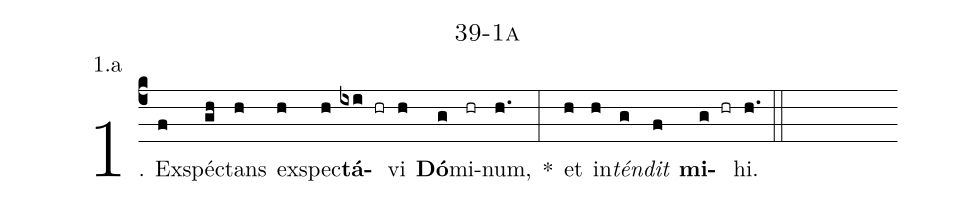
name: 39-1a;
annotation: 1.a;
%%
(c4)1. Ex(f)spéc(gh)tans(h) ex(h)spec(h)<b>tá</b>(ixi hr)vi(h) <b>Dó</b>(g)mi(hr)num,(h.) *(:) et(h) in(h)<i>tén</i>(g)<i>dit</i>(f) <b>mi</b>(g hr)hi.(h.) (::)
